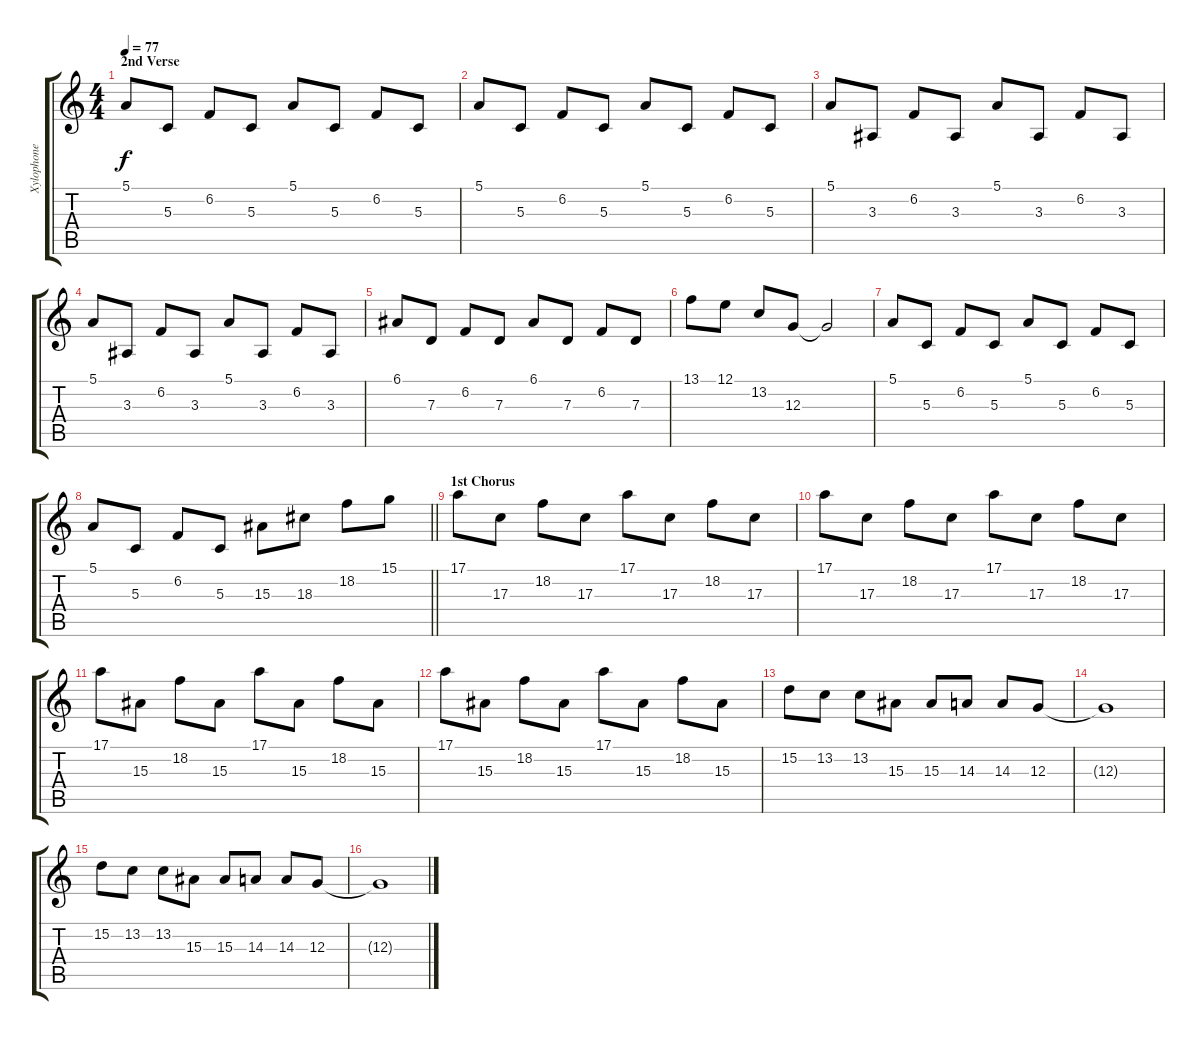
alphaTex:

\track ("Xylophone" "Xylophone") {instrument musicbox}
\staff {score tabs}
\tuning (E4 B3 G3 D3 A2 E2) {hide}
\ts (4 4)
\section ("" "2nd Verse")
\tempo 77
\clef g2
\ks c
5.1.8{dy f} 5.3.8 6.2.8 5.3.8 5.1.8 5.3.8 6.2.8 5.3.8 |
5.1.8 5.3.8 6.2.8 5.3.8 5.1.8 5.3.8 6.2.8 5.3.8 |
5.1.8 3.3.8 6.2.8 3.3.8 5.1.8 3.3.8 6.2.8 3.3.8 |
5.1.8 3.3.8 6.2.8 3.3.8 5.1.8 3.3.8 6.2.8 3.3.8 |
6.1.8 7.3.8 6.2.8 7.3.8 6.1.8 7.3.8 6.2.8 7.3.8 |
13.1.8 12.1.8 13.2.8 12.3.8 12.3{t}.2 |
5.1.8 5.3.8 6.2.8 5.3.8 5.1.8 5.3.8 6.2.8 5.3.8 |
\barLineRight lightlight
5.1.8 5.3.8 6.2.8 5.3.8 15.3.8 18.3.8 18.2.8 15.1.8 |
\section ("" "1st Chorus")
17.1.8 17.3.8 18.2.8 17.3.8 17.1.8 17.3.8 18.2.8 17.3.8 |
17.1.8 17.3.8 18.2.8 17.3.8 17.1.8 17.3.8 18.2.8 17.3.8 |
17.1.8 15.3.8 18.2.8 15.3.8 17.1.8 15.3.8 18.2.8 15.3.8 |
17.1.8 15.3.8 18.2.8 15.3.8 17.1.8 15.3.8 18.2.8 15.3.8 |
15.2.8 13.2.8 13.2.8 15.3.8 15.3.8 14.3.8 14.3.8 12.3.8 |
12.3{t}.1 |
15.2.8 13.2.8 13.2.8 15.3.8 15.3.8 14.3.8 14.3.8 12.3.8 |
12.3{t}.1
